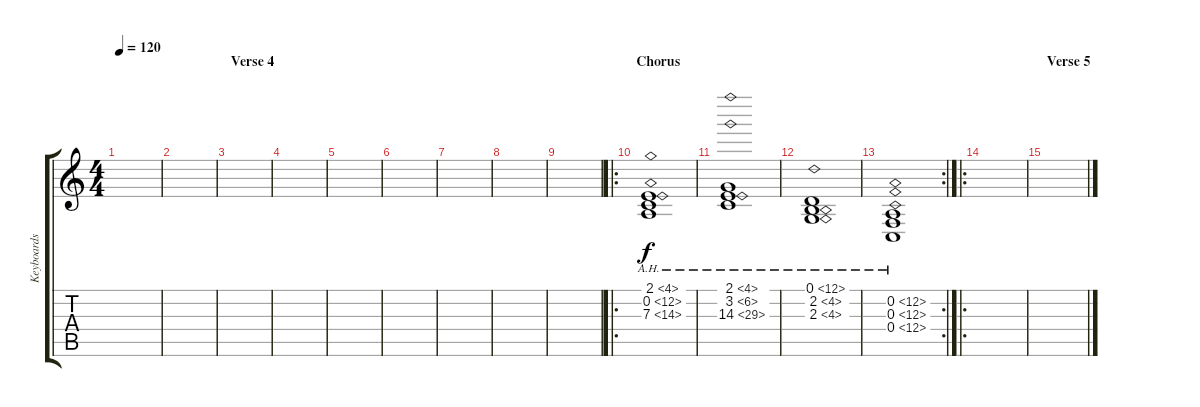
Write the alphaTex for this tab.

\track ("Keyboards 1" "Keyboards ") {instrument stringensemble1}
\staff {score tabs}
\tuning (D4 A3 F3 C3 G2 D2) {hide}
\ts (4 4)
\tempo 120
\clef g2
\ks c
|
|
\section ("" "Verse 4")
|
|
|
|
|
|
|
\ro
\section ("" "Chorus")
(2.1{ah 2} 0.2{ah 12} 7.3{ah 7}).1{dy f} |
(2.1{ah 2} 3.2{ah 3} 14.3{ah 15}).1 |
(0.1{ah 12} 2.2{ah 2} 2.3{ah 2}).1 |
\rc 2
(0.2{ah 12} 0.3{ah 12} 0.4{ah 12}).1 |
\ro
|
\section ("" "Verse 5")
